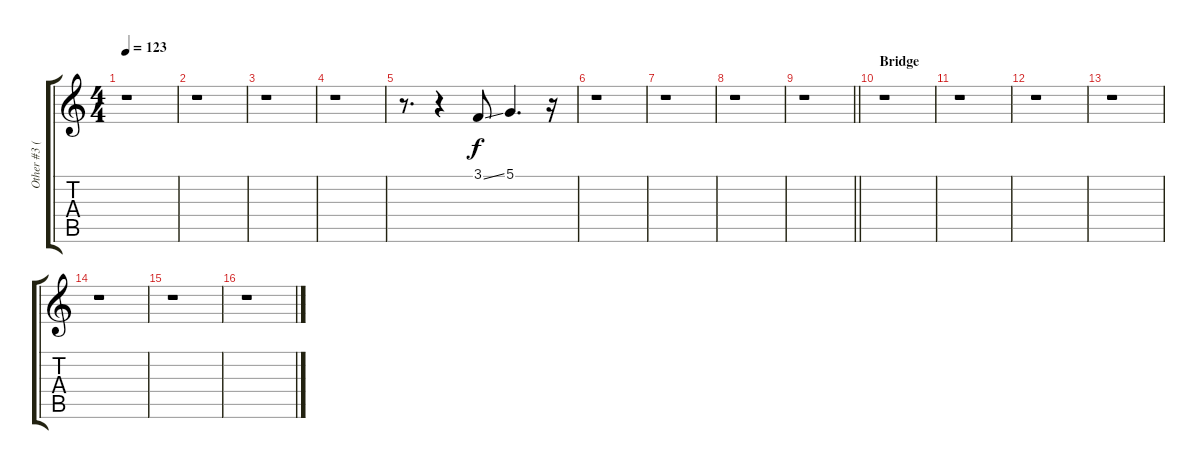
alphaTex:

\track ("Other #3 (Choir - Synthesizer II)" "Other #3 (") {instrument choiraahs}
\staff {score tabs}
\tuning (D4 A3 F3 C3 G2 D2) {hide}
\ts (4 4)
\tempo 123
\clef g2
\ks c
r.1{dy f} |
r.1 |
r.1 |
r.1 |
r.8{d} r.4 3.1{ss}.8 5.1.4{d} r.16 |
r.1 |
r.1 |
r.1 |
\barLineRight lightlight
r.1 |
\section ("" "Bridge")
r.1 |
r.1 |
r.1 |
r.1 |
r.1 |
r.1 |
r.1
